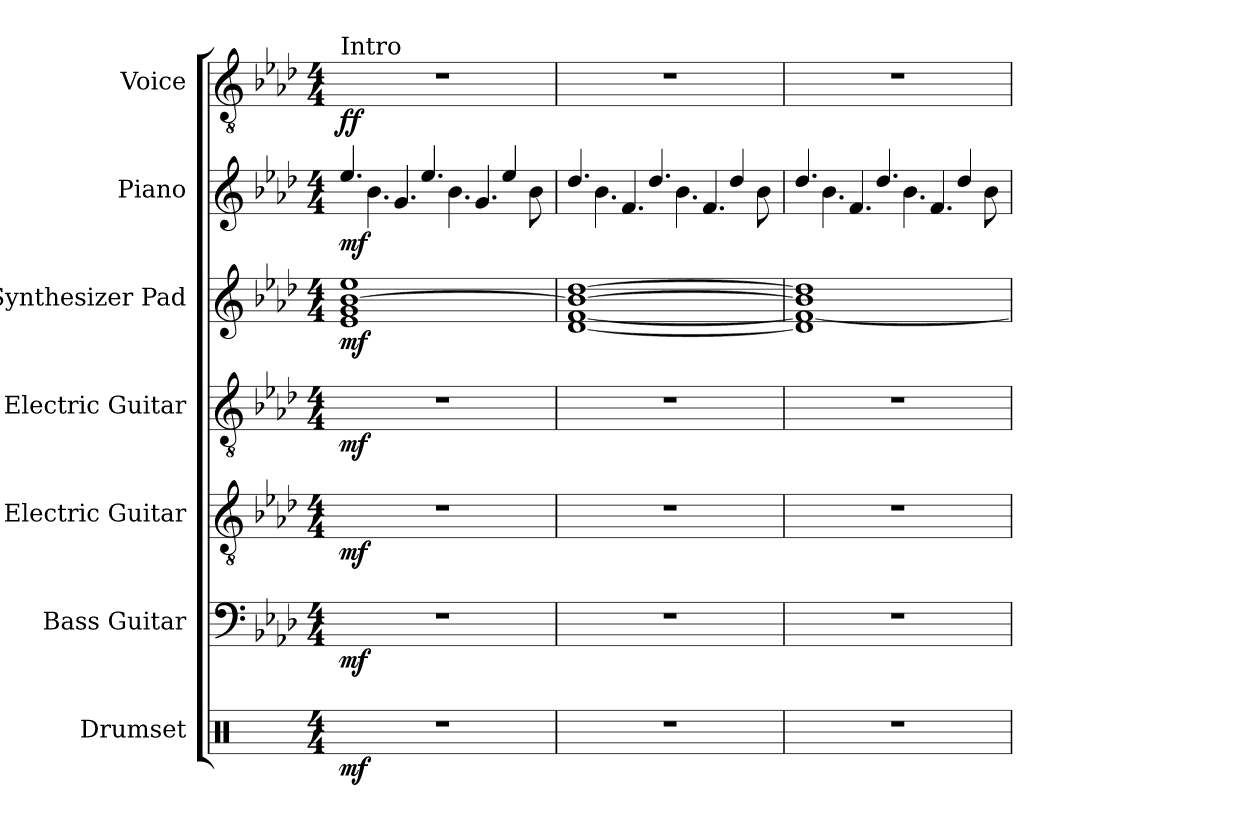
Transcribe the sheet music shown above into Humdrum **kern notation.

**kern	**dynam	**kern	**dynam	**kern	**dynam	**kern	**dynam	**kern	**dynam	**kern	**dynam	**kern	**dynam
*part7	*part7	*part6	*part6	*part5	*part5	*part4	*part4	*part3	*part3	*part2	*part2	*part1	*part1
*staff7	*staff7	*staff6	*staff6	*staff5	*staff5	*staff4	*staff4	*staff3	*staff3	*staff2	*staff2	*staff1	*staff1
*I"Drumset	*	*I"Bass Guitar	*	*I"Electric Guitar	*	*I"Electric Guitar	*	*I"Synthesizer Pad	*	*I"Piano	*	*I"Voice	*
*I'D. Set	*	*I'B. Guit.	*	*I'El. Guit.	*	*I'El. Guit.	*	*I'Syn.	*	*I'Pno.	*	*I'Vo.	*
*clefX	*	*clefF4	*	*clefGv2	*	*clefGv2	*	*clefG2	*	*clefG2	*	*clefGv2	*
*	*	*ITrd7c12	*	*	*	*	*	*	*	*	*	*	*
*k[]	*	*k[b-e-a-d-]	*	*k[b-e-a-d-]	*	*k[b-e-a-d-]	*	*k[b-e-a-d-]	*	*k[b-e-a-d-]	*	*k[b-e-a-d-]	*
*M4/4	*	*M4/4	*	*M4/4	*	*M4/4	*	*M4/4	*	*M4/4	*	*M4/4	*
*MM130	*	*MM130	*	*MM130	*	*MM130	*	*MM130	*	*MM130	*	*MM130	*
=1	=1	=1	=1	=1	=1	=1	=1	=1	=1	=1	=1	=1	=1
*	*	*	*	*	*	*	*	*	*	*^	*	*	*
*	*	*	*	*	*	*	*	*	*	*	*^	*	*	*
!	!	!	!	!	!	!	!	!	!	!	!	!	!	!LO:TX:t=Intro	!
!	!LO:DY:b	!	!LO:DY:b	!	!LO:DY:b	!	!LO:DY:b	!	!LO:DY:b	!	!	!	!LO:DY:b	!	!LO:DY:b
1r	mf	1r	mf	1r	mf	1r	mf	1e- 1g [1b- 1ee-	mf	4.ee-/	8ryy	4ryy	mf	1r	ff
.	.	.	.	.	.	.	.	.	.	.	4.b-\	.	.	.	.
.	.	.	.	.	.	.	.	.	.	.	.	4.g/	.	.	.
.	.	.	.	.	.	.	.	.	.	4.ee-/	.	.	.	.	.
.	.	.	.	.	.	.	.	.	.	.	4.b-\	.	.	.	.
.	.	.	.	.	.	.	.	.	.	.	.	4.g/	.	.	.
.	.	.	.	.	.	.	.	.	.	4ee-/	.	.	.	.	.
.	.	.	.	.	.	.	.	.	.	.	8b-\	.	.	.	.
=2	=2	=2	=2	=2	=2	=2	=2	=2	=2	=2	=2	=2	=2	=2	=2
1r	.	1r	.	1r	.	1r	.	[1d- [1f 1b-_ [1dd-	.	4.dd-/	8ryy	4ryy	.	1r	.
.	.	.	.	.	.	.	.	.	.	.	4.b-\	.	.	.	.
.	.	.	.	.	.	.	.	.	.	.	.	4.f/	.	.	.
.	.	.	.	.	.	.	.	.	.	4.dd-/	.	.	.	.	.
.	.	.	.	.	.	.	.	.	.	.	4.b-\	.	.	.	.
.	.	.	.	.	.	.	.	.	.	.	.	4.f/	.	.	.
.	.	.	.	.	.	.	.	.	.	4dd-/	.	.	.	.	.
.	.	.	.	.	.	.	.	.	.	.	8b-\	.	.	.	.
=3	=3	=3	=3	=3	=3	=3	=3	=3	=3	=3	=3	=3	=3	=3	=3
1r	.	1r	.	1r	.	1r	.	1d-] 1f_ 1b-] 1dd-]	.	4.dd-/	8ryy	4ryy	.	1r	.
.	.	.	.	.	.	.	.	.	.	.	4.b-\	.	.	.	.
.	.	.	.	.	.	.	.	.	.	.	.	4.f/	.	.	.
.	.	.	.	.	.	.	.	.	.	4.dd-/	.	.	.	.	.
.	.	.	.	.	.	.	.	.	.	.	4.b-\	.	.	.	.
.	.	.	.	.	.	.	.	.	.	.	.	4.f/	.	.	.
.	.	.	.	.	.	.	.	.	.	4dd-/	.	.	.	.	.
.	.	.	.	.	.	.	.	.	.	.	8b-\	.	.	.	.
*	*	*	*	*	*	*	*	*	*	*v	*v	*v	*	*	*
=	=	=	=	=	=	=	=	=	=	=	=	=	=
*-	*-	*-	*-	*-	*-	*-	*-	*-	*-	*-	*-	*-	*-
